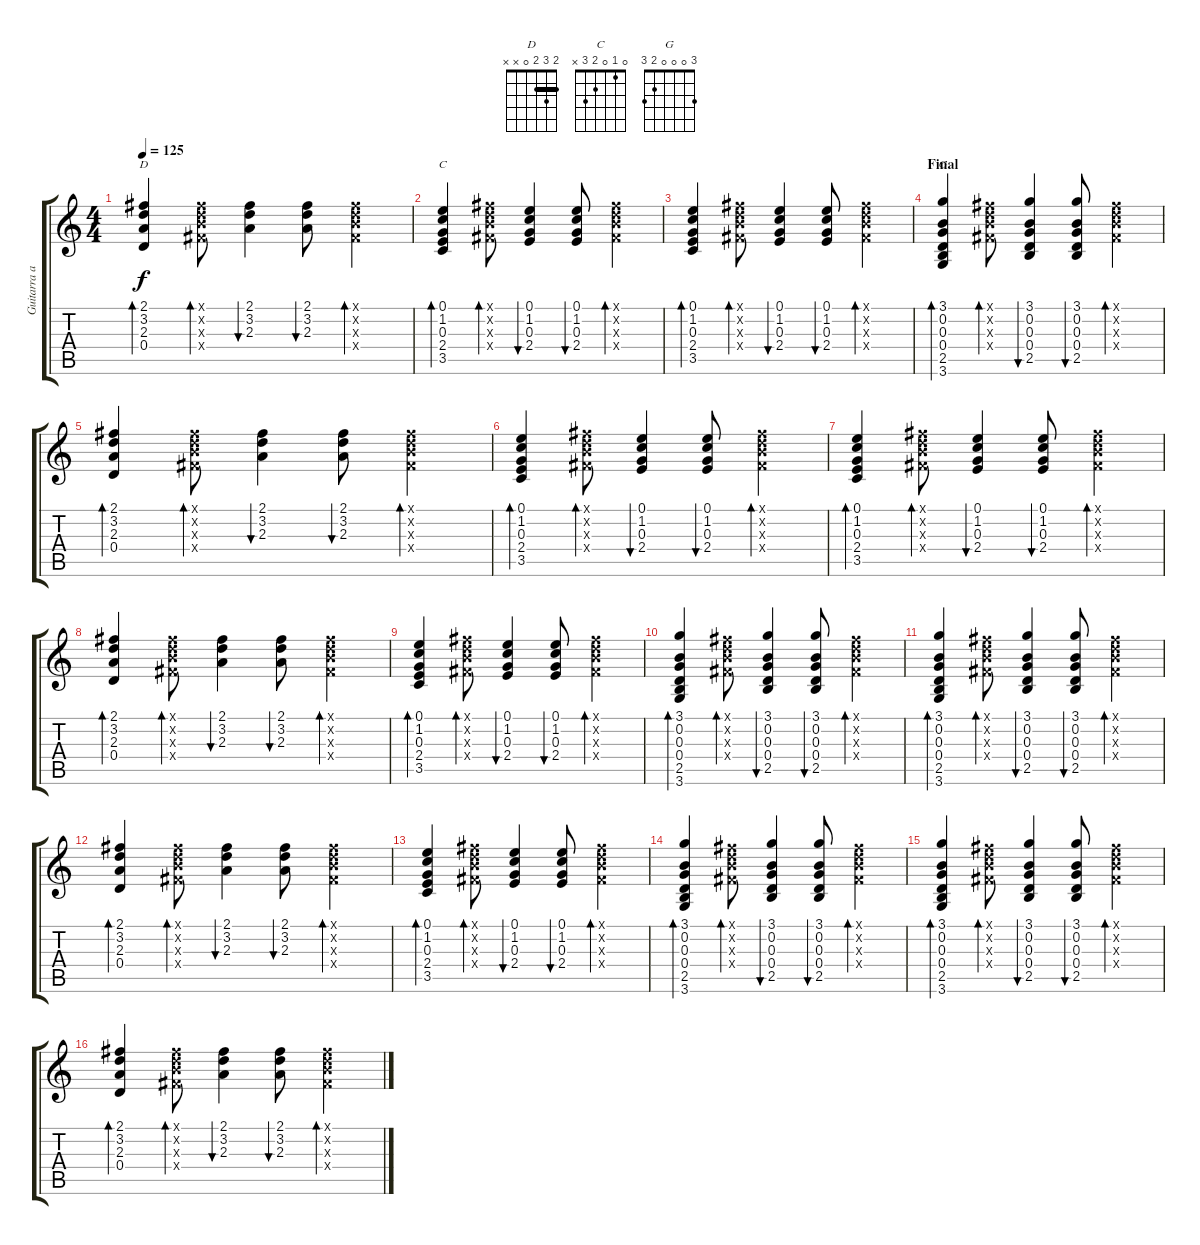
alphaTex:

\track ("Guitarra armonica" "Guitarra a") {instrument acousticguitarnylon}
\staff {score tabs}
\tuning (E4 B3 G3 D3 A2 E2) {hide}
\chord ("D" 2 3 2 0 x x) {barre 2}
\chord ("C" 0 1 0 2 3 x)
\chord ("G" 3 0 0 0 2 3)
\ts (4 4)
\tempo 125
\clef g2
\ks c
(2.1 3.2 2.3 0.4).4{bd 60 ch "D" dy f} (2.1{x} 3.2{x} 4.3{x} 4.4{x}).8{bd 60} (2.1 3.2 2.3).4{bu 60} (2.1 3.2 2.3).8{bu 60} (2.1{x} 3.2{x} 4.3{x} 4.4{x}).4{bd 60} |
(0.1 1.2 0.3 2.4 3.5).4{bd 60 ch "C"} (2.1{x} 3.2{x} 4.3{x} 4.4{x}).8{bd 60} (0.1 1.2 0.3 2.4).4{bu 60} (0.1 1.2 0.3 2.4).8{bu 60} (2.1{x} 3.2{x} 4.3{x} 4.4{x}).4{bd 60} |
(0.1 1.2 0.3 2.4 3.5).4{bd 60} (2.1{x} 3.2{x} 4.3{x} 4.4{x}).8{bd 60} (0.1 1.2 0.3 2.4).4{bu 60} (0.1 1.2 0.3 2.4).8{bu 60} (2.1{x} 3.2{x} 4.3{x} 4.4{x}).4{bd 60} |
\section ("" "Final")
(3.1 0.2 0.3 0.4 2.5 3.6).4{bd 60 ch "G"} (2.1{x} 3.2{x} 4.3{x} 4.4{x}).8{bd 60} (3.1 0.2 0.3 0.4 2.5).4{bu 60} (3.1 0.2 0.3 0.4 2.5).8{bu 60} (2.1{x} 3.2{x} 4.3{x} 4.4{x}).4{bd 60} |
(2.1 3.2 2.3 0.4).4{bd 60} (2.1{x} 3.2{x} 4.3{x} 4.4{x}).8{bd 60} (2.1 3.2 2.3).4{bu 60} (2.1 3.2 2.3).8{bu 60} (2.1{x} 3.2{x} 4.3{x} 4.4{x}).4{bd 60} |
(0.1 1.2 0.3 2.4 3.5).4{bd 60} (2.1{x} 3.2{x} 4.3{x} 4.4{x}).8{bd 60} (0.1 1.2 0.3 2.4).4{bu 60} (0.1 1.2 0.3 2.4).8{bu 60} (2.1{x} 3.2{x} 4.3{x} 4.4{x}).4{bd 60} |
(0.1 1.2 0.3 2.4 3.5).4{bd 60} (2.1{x} 3.2{x} 4.3{x} 4.4{x}).8{bd 60} (0.1 1.2 0.3 2.4).4{bu 60} (0.1 1.2 0.3 2.4).8{bu 60} (2.1{x} 3.2{x} 4.3{x} 4.4{x}).4{bd 60} |
(2.1 3.2 2.3 0.4).4{bd 60} (2.1{x} 3.2{x} 4.3{x} 4.4{x}).8{bd 60} (2.1 3.2 2.3).4{bu 60} (2.1 3.2 2.3).8{bu 60} (2.1{x} 3.2{x} 4.3{x} 4.4{x}).4{bd 60} |
(0.1 1.2 0.3 2.4 3.5).4{bd 60} (2.1{x} 3.2{x} 4.3{x} 4.4{x}).8{bd 60} (0.1 1.2 0.3 2.4).4{bu 60} (0.1 1.2 0.3 2.4).8{bu 60} (2.1{x} 3.2{x} 4.3{x} 4.4{x}).4{bd 60} |
(3.1 0.2 0.3 0.4 2.5 3.6).4{bd 60} (2.1{x} 3.2{x} 4.3{x} 4.4{x}).8{bd 60} (3.1 0.2 0.3 0.4 2.5).4{bu 60} (3.1 0.2 0.3 0.4 2.5).8{bu 60} (2.1{x} 3.2{x} 4.3{x} 4.4{x}).4{bd 60} |
(3.1 0.2 0.3 0.4 2.5 3.6).4{bd 60} (2.1{x} 3.2{x} 4.3{x} 4.4{x}).8{bd 60} (3.1 0.2 0.3 0.4 2.5).4{bu 60} (3.1 0.2 0.3 0.4 2.5).8{bu 60} (2.1{x} 3.2{x} 4.3{x} 4.4{x}).4{bd 60} |
(2.1 3.2 2.3 0.4).4{bd 60} (2.1{x} 3.2{x} 4.3{x} 4.4{x}).8{bd 60} (2.1 3.2 2.3).4{bu 60} (2.1 3.2 2.3).8{bu 60} (2.1{x} 3.2{x} 4.3{x} 4.4{x}).4{bd 60} |
(0.1 1.2 0.3 2.4 3.5).4{bd 60} (2.1{x} 3.2{x} 4.3{x} 4.4{x}).8{bd 60} (0.1 1.2 0.3 2.4).4{bu 60} (0.1 1.2 0.3 2.4).8{bu 60} (2.1{x} 3.2{x} 4.3{x} 4.4{x}).4{bd 60} |
(3.1 0.2 0.3 0.4 2.5 3.6).4{bd 60} (2.1{x} 3.2{x} 4.3{x} 4.4{x}).8{bd 60} (3.1 0.2 0.3 0.4 2.5).4{bu 60} (3.1 0.2 0.3 0.4 2.5).8{bu 60} (2.1{x} 3.2{x} 4.3{x} 4.4{x}).4{bd 60} |
(3.1 0.2 0.3 0.4 2.5 3.6).4{bd 60} (2.1{x} 3.2{x} 4.3{x} 4.4{x}).8{bd 60} (3.1 0.2 0.3 0.4 2.5).4{bu 60} (3.1 0.2 0.3 0.4 2.5).8{bu 60} (2.1{x} 3.2{x} 4.3{x} 4.4{x}).4{bd 60} |
(2.1 3.2 2.3 0.4).4{bd 60} (2.1{x} 3.2{x} 4.3{x} 4.4{x}).8{bd 60} (2.1 3.2 2.3).4{bu 60} (2.1 3.2 2.3).8{bu 60} (2.1{x} 3.2{x} 4.3{x} 4.4{x}).4{bd 60}
